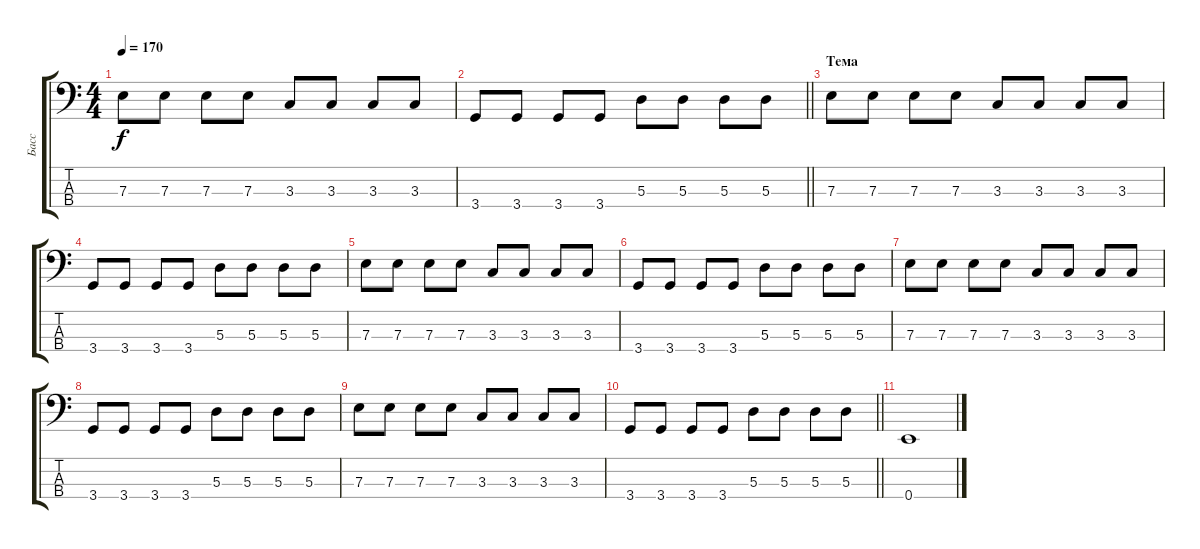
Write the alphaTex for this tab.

\track ("Басс" "Басс") {instrument electricbassfinger}
\staff {score tabs}
\tuning (G2 D2 A1 E1) {hide}
\ts (4 4)
\tempo 170
\clef f4
\ks c
7.3.8{dy f} 7.3.8 7.3.8 7.3.8 3.3.8 3.3.8 3.3.8 3.3.8 |
\barLineRight lightlight
3.4.8 3.4.8 3.4.8 3.4.8 5.3.8 5.3.8 5.3.8 5.3.8 |
\section ("" "Тема")
7.3.8 7.3.8 7.3.8 7.3.8 3.3.8 3.3.8 3.3.8 3.3.8 |
3.4.8 3.4.8 3.4.8 3.4.8 5.3.8 5.3.8 5.3.8 5.3.8 |
7.3.8 7.3.8 7.3.8 7.3.8 3.3.8 3.3.8 3.3.8 3.3.8 |
3.4.8 3.4.8 3.4.8 3.4.8 5.3.8 5.3.8 5.3.8 5.3.8 |
7.3.8 7.3.8 7.3.8 7.3.8 3.3.8 3.3.8 3.3.8 3.3.8 |
3.4.8 3.4.8 3.4.8 3.4.8 5.3.8 5.3.8 5.3.8 5.3.8 |
7.3.8 7.3.8 7.3.8 7.3.8 3.3.8 3.3.8 3.3.8 3.3.8 |
\barLineRight lightlight
3.4.8 3.4.8 3.4.8 3.4.8 5.3.8 5.3.8 5.3.8 5.3.8 |
0.4.1
